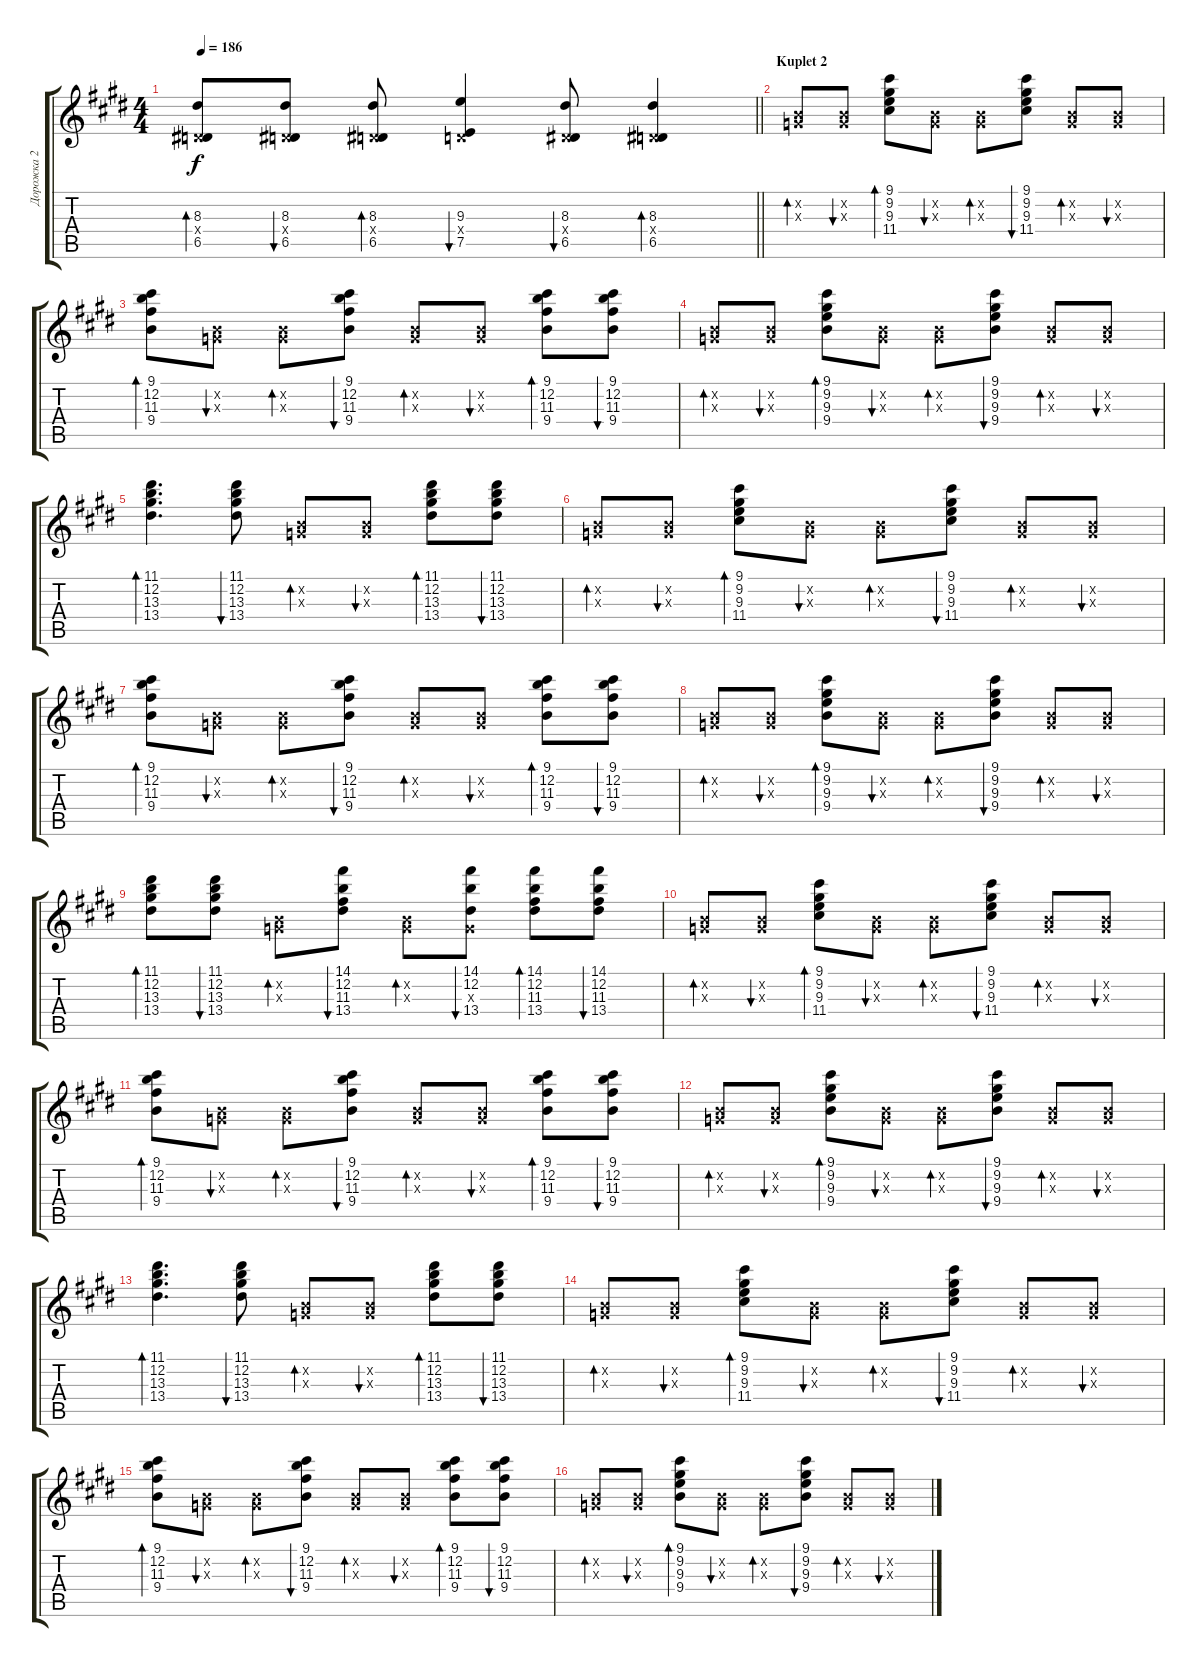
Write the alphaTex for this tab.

\track ("Дорожка 2" "Дорожка 2") {instrument acousticguitarsteel}
\staff {score tabs}
\tuning (E4 B3 G3 D3 A2 E2) {hide}
\ts (4 4)
\tempo 186
\clef g2
\barLineRight lightlight
\ks c#minor
(8.3 0.4{x} 6.5).8{bd 60 dy f} (8.3 0.4{x} 6.5).8{bu 60} (8.3 0.4{x} 6.5).8{bd 60} (9.3 0.4{x} 7.5).4{bu 60} (8.3 0.4{x} 6.5).8{bu 60} (8.3 0.4{x} 6.5).4{bd 60} |
\section ("" "Kuplet 2")
(0.2{x} 0.3{x}).8{bd 60} (0.2{x} 0.3{x}).8{bu 60} (9.1 9.2 9.3 11.4).8{bd 60} (0.2{x} 0.3{x}).8{bu 60} (0.2{x} 0.3{x}).8{bd 60} (9.1 9.2 9.3 11.4).8{bu 60} (0.2{x} 0.3{x}).8{bd 60} (0.2{x} 0.3{x}).8{bu 60} |
(9.1 12.2 11.3 9.4).8{bd 60} (0.2{x} 0.3{x}).8{bu 60} (0.2{x} 0.3{x}).8{bd 60} (9.1 12.2 11.3 9.4).8{bu 60} (0.2{x} 0.3{x}).8{bd 60} (0.2{x} 0.3{x}).8{bu 60} (9.1 12.2 11.3 9.4).8{bd 60} (9.1 12.2 11.3 9.4).8{bu 60} |
(0.2{x} 0.3{x}).8{bd 60} (0.2{x} 0.3{x}).8{bu 60} (9.1 9.2 9.3 9.4).8{bd 60} (0.2{x} 0.3{x}).8{bu 60} (0.2{x} 0.3{x}).8{bd 60} (9.1 9.2 9.3 9.4).8{bu 60} (0.2{x} 0.3{x}).8{bd 60} (0.2{x} 0.3{x}).8{bu 60} |
(11.1 12.2 13.3 13.4).4{d bd 60} (11.1 12.2 13.3 13.4).8{bu 60} (0.2{x} 0.3{x}).8{bd 60} (0.2{x} 0.3{x}).8{bu 60} (11.1 12.2 13.3 13.4).8{bd 60} (11.1 12.2 13.3 13.4).8{bu 60} |
(0.2{x} 0.3{x}).8{bd 60} (0.2{x} 0.3{x}).8{bu 60} (9.1 9.2 9.3 11.4).8{bd 60} (0.2{x} 0.3{x}).8{bu 60} (0.2{x} 0.3{x}).8{bd 60} (9.1 9.2 9.3 11.4).8{bu 60} (0.2{x} 0.3{x}).8{bd 60} (0.2{x} 0.3{x}).8{bu 60} |
(9.1 12.2 11.3 9.4).8{bd 60} (0.2{x} 0.3{x}).8{bu 60} (0.2{x} 0.3{x}).8{bd 60} (9.1 12.2 11.3 9.4).8{bu 60} (0.2{x} 0.3{x}).8{bd 60} (0.2{x} 0.3{x}).8{bu 60} (9.1 12.2 11.3 9.4).8{bd 60} (9.1 12.2 11.3 9.4).8{bu 60} |
(0.2{x} 0.3{x}).8{bd 60} (0.2{x} 0.3{x}).8{bu 60} (9.1 9.2 9.3 9.4).8{bd 60} (0.2{x} 0.3{x}).8{bu 60} (0.2{x} 0.3{x}).8{bd 60} (9.1 9.2 9.3 9.4).8{bu 60} (0.2{x} 0.3{x}).8{bd 60} (0.2{x} 0.3{x}).8{bu 60} |
(11.1 12.2 13.3 13.4).8{bd 60} (11.1 12.2 13.3 13.4).8{bu 60} (0.2{x} 0.3{x}).8{bd 60} (14.1 12.2 11.3 13.4).8{bu 60} (0.2{x} 0.3{x}).8{bd 60} (14.1 12.2 0.3{x} 13.4).8{bu 60} (14.1 12.2 11.3 13.4).8{bd 60} (14.1 12.2 11.3 13.4).8{bu 60} |
(0.2{x} 0.3{x}).8{bd 60} (0.2{x} 0.3{x}).8{bu 60} (9.1 9.2 9.3 11.4).8{bd 60} (0.2{x} 0.3{x}).8{bu 60} (0.2{x} 0.3{x}).8{bd 60} (9.1 9.2 9.3 11.4).8{bu 60} (0.2{x} 0.3{x}).8{bd 60} (0.2{x} 0.3{x}).8{bu 60} |
(9.1 12.2 11.3 9.4).8{bd 60} (0.2{x} 0.3{x}).8{bu 60} (0.2{x} 0.3{x}).8{bd 60} (9.1 12.2 11.3 9.4).8{bu 60} (0.2{x} 0.3{x}).8{bd 60} (0.2{x} 0.3{x}).8{bu 60} (9.1 12.2 11.3 9.4).8{bd 60} (9.1 12.2 11.3 9.4).8{bu 60} |
(0.2{x} 0.3{x}).8{bd 60} (0.2{x} 0.3{x}).8{bu 60} (9.1 9.2 9.3 9.4).8{bd 60} (0.2{x} 0.3{x}).8{bu 60} (0.2{x} 0.3{x}).8{bd 60} (9.1 9.2 9.3 9.4).8{bu 60} (0.2{x} 0.3{x}).8{bd 60} (0.2{x} 0.3{x}).8{bu 60} |
(11.1 12.2 13.3 13.4).4{d bd 60} (11.1 12.2 13.3 13.4).8{bu 60} (0.2{x} 0.3{x}).8{bd 60} (0.2{x} 0.3{x}).8{bu 60} (11.1 12.2 13.3 13.4).8{bd 60} (11.1 12.2 13.3 13.4).8{bu 60} |
(0.2{x} 0.3{x}).8{bd 60} (0.2{x} 0.3{x}).8{bu 60} (9.1 9.2 9.3 11.4).8{bd 60} (0.2{x} 0.3{x}).8{bu 60} (0.2{x} 0.3{x}).8{bd 60} (9.1 9.2 9.3 11.4).8{bu 60} (0.2{x} 0.3{x}).8{bd 60} (0.2{x} 0.3{x}).8{bu 60} |
(9.1 12.2 11.3 9.4).8{bd 60} (0.2{x} 0.3{x}).8{bu 60} (0.2{x} 0.3{x}).8{bd 60} (9.1 12.2 11.3 9.4).8{bu 60} (0.2{x} 0.3{x}).8{bd 60} (0.2{x} 0.3{x}).8{bu 60} (9.1 12.2 11.3 9.4).8{bd 60} (9.1 12.2 11.3 9.4).8{bu 60} |
(0.2{x} 0.3{x}).8{bd 60} (0.2{x} 0.3{x}).8{bu 60} (9.1 9.2 9.3 9.4).8{bd 60} (0.2{x} 0.3{x}).8{bu 60} (0.2{x} 0.3{x}).8{bd 60} (9.1 9.2 9.3 9.4).8{bu 60} (0.2{x} 0.3{x}).8{bd 60} (0.2{x} 0.3{x}).8{bu 60}
